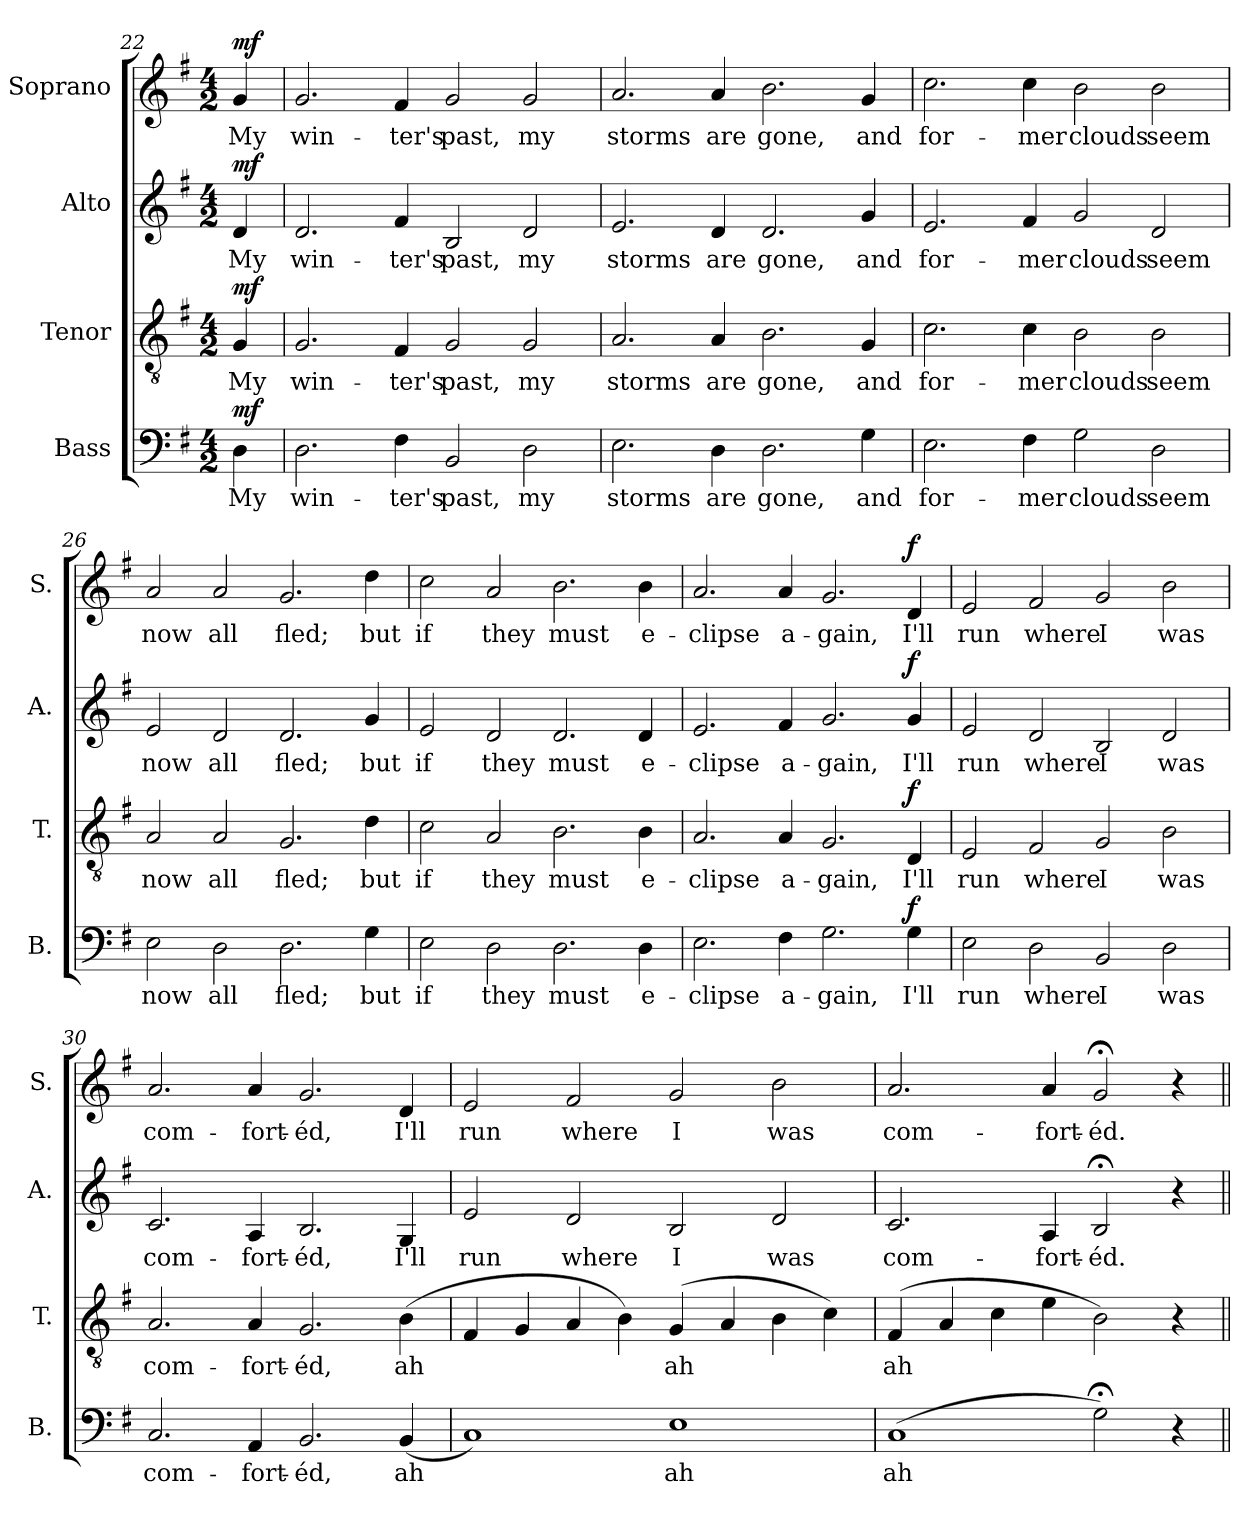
**kern	**text	**dynam	**kern	**text	**dynam	**kern	**text	**dynam	**kern	**text	**dynam
*part4	*part4	*part4	*part3	*part3	*part3	*part2	*part2	*part2	*part1	*part1	*part1
*staff4	*staff4	*staff4	*staff3	*staff3	*staff3	*staff2	*staff2	*staff2	*staff1	*staff1	*staff1
*I"Bass	*	*	*I"Tenor	*	*	*I"Alto	*	*	*I"Soprano	*	*
*I'B.	*	*	*I'T.	*	*	*I'A.	*	*	*I'S.	*	*
!!LO:PB:g=z
*clefF4	*	*	*clefGv2	*	*	*clefG2	*	*	*clefG2	*	*
*k[f#]	*	*	*k[f#]	*	*	*k[f#]	*	*	*k[f#]	*	*
*M4/2	*	*	*M4/2	*	*	*M4/2	*	*	*M4/2	*	*
=22	=22	=22	=22	=22	=22	=22	=22	=22	=22	=22	=22
!	!LO:LY:b	!LO:DY:a	!	!LO:LY:b	!LO:DY:a	!	!LO:LY:b	!LO:DY:a	!	!LO:LY:b	!LO:DY:a
4D\	My	mf	4G/	My	mf	4d/	My	mf	4g/	My	mf
=23	=23	=23	=23	=23	=23	=23	=23	=23	=23	=23	=23
!	!LO:LY:b	!	!	!LO:LY:b	!	!	!LO:LY:b	!	!	!LO:LY:b	!
2.D\	win-	.	2.G/	win-	.	2.d/	win-	.	2.g/	win-	.
!	!LO:LY:b	!	!	!LO:LY:b	!	!	!LO:LY:b	!	!	!LO:LY:b	!
4F#\	-ter's	.	4F#/	-ter's	.	4f#/	-ter's	.	4f#/	-ter's	.
!	!LO:LY:b	!	!	!LO:LY:b	!	!	!LO:LY:b	!	!	!LO:LY:b	!
2BB/	past,	.	2G/	past,	.	2B/	past,	.	2g/	past,	.
!	!LO:LY:b	!	!	!LO:LY:b	!	!	!LO:LY:b	!	!	!LO:LY:b	!
2D\	my	.	2G/	my	.	2d/	my	.	2g/	my	.
=24	=24	=24	=24	=24	=24	=24	=24	=24	=24	=24	=24
!	!LO:LY:b	!	!	!LO:LY:b	!	!	!LO:LY:b	!	!	!LO:LY:b	!
2.E\	storms	.	2.A/	storms	.	2.e/	storms	.	2.a/	storms	.
!	!LO:LY:b	!	!	!LO:LY:b	!	!	!LO:LY:b	!	!	!LO:LY:b	!
4D\	are	.	4A/	are	.	4d/	are	.	4a/	are	.
!	!LO:LY:b	!	!	!LO:LY:b	!	!	!LO:LY:b	!	!	!LO:LY:b	!
2.D\	gone,	.	2.B\	gone,	.	2.d/	gone,	.	2.b\	gone,	.
!	!LO:LY:b	!	!	!LO:LY:b	!	!	!LO:LY:b	!	!	!LO:LY:b	!
4G\	and	.	4G/	and	.	4g/	and	.	4g/	and	.
=25	=25	=25	=25	=25	=25	=25	=25	=25	=25	=25	=25
!	!LO:LY:b	!	!	!LO:LY:b	!	!	!LO:LY:b	!	!	!LO:LY:b	!
2.E\	for-	.	2.c\	for-	.	2.e/	for-	.	2.cc\	for-	.
!	!LO:LY:b	!	!	!LO:LY:b	!	!	!LO:LY:b	!	!	!LO:LY:b	!
4F#\	-mer	.	4c\	-mer	.	4f#/	-mer	.	4cc\	-mer	.
!	!LO:LY:b	!	!	!LO:LY:b	!	!	!LO:LY:b	!	!	!LO:LY:b	!
2G\	clouds	.	2B\	clouds	.	2g/	clouds	.	2b\	clouds	.
!	!LO:LY:b	!	!	!LO:LY:b	!	!	!LO:LY:b	!	!	!LO:LY:b	!
2D\	seem	.	2B\	seem	.	2d/	seem	.	2b\	seem	.
!!LO:LB:g=z
=26	=26	=26	=26	=26	=26	=26	=26	=26	=26	=26	=26
!	!LO:LY:b	!	!	!LO:LY:b	!	!	!LO:LY:b	!	!	!LO:LY:b	!
2E\	now	.	2A/	now	.	2e/	now	.	2a/	now	.
!	!LO:LY:b	!	!	!LO:LY:b	!	!	!LO:LY:b	!	!	!LO:LY:b	!
2D\	all	.	2A/	all	.	2d/	all	.	2a/	all	.
!	!LO:LY:b	!	!	!LO:LY:b	!	!	!LO:LY:b	!	!	!LO:LY:b	!
2.D\	fled;	.	2.G/	fled;	.	2.d/	fled;	.	2.g/	fled;	.
!	!LO:LY:b	!	!	!LO:LY:b	!	!	!LO:LY:b	!	!	!LO:LY:b	!
4G\	but	.	4d\	but	.	4g/	but	.	4dd\	but	.
=27	=27	=27	=27	=27	=27	=27	=27	=27	=27	=27	=27
!	!LO:LY:b	!	!	!LO:LY:b	!	!	!LO:LY:b	!	!	!LO:LY:b	!
2E\	if	.	2c\	if	.	2e/	if	.	2cc\	if	.
!	!LO:LY:b	!	!	!LO:LY:b	!	!	!LO:LY:b	!	!	!LO:LY:b	!
2D\	they	.	2A/	they	.	2d/	they	.	2a/	they	.
!	!LO:LY:b	!	!	!LO:LY:b	!	!	!LO:LY:b	!	!	!LO:LY:b	!
2.D\	must	.	2.B\	must	.	2.d/	must	.	2.b\	must	.
!	!LO:LY:b	!	!	!LO:LY:b	!	!	!LO:LY:b	!	!	!LO:LY:b	!
4D\	e-	.	4B\	e-	.	4d/	e-	.	4b\	e-	.
=28	=28	=28	=28	=28	=28	=28	=28	=28	=28	=28	=28
!	!LO:LY:b	!	!	!LO:LY:b	!	!	!LO:LY:b	!	!	!LO:LY:b	!
2.E\	-clipse	.	2.A/	-clipse	.	2.e/	-clipse	.	2.a/	-clipse	.
!	!LO:LY:b	!	!	!LO:LY:b	!	!	!LO:LY:b	!	!	!LO:LY:b	!
4F#\	a-	.	4A/	a-	.	4f#/	a-	.	4a/	a-	.
!	!LO:LY:b	!	!	!LO:LY:b	!	!	!LO:LY:b	!	!	!LO:LY:b	!
2.G\	-gain,	.	2.G/	-gain,	.	2.g/	-gain,	.	2.g/	-gain,	.
!	!LO:LY:b	!LO:DY:a	!	!LO:LY:b	!LO:DY:a	!	!LO:LY:b	!LO:DY:a	!	!LO:LY:b	!LO:DY:a
4G\	I'll	f	4D/	I'll	f	4g/	I'll	f	4d/	I'll	f
!!LO:PB:g=z
=29	=29	=29	=29	=29	=29	=29	=29	=29	=29	=29	=29
!	!LO:LY:b	!	!	!LO:LY:b	!	!	!LO:LY:b	!	!	!LO:LY:b	!
2E\	run	.	2E/	run	.	2e/	run	.	2e/	run	.
!	!LO:LY:b	!	!	!LO:LY:b	!	!	!LO:LY:b	!	!	!LO:LY:b	!
2D\	where	.	2F#/	where	.	2d/	where	.	2f#/	where	.
!	!LO:LY:b	!	!	!LO:LY:b	!	!	!LO:LY:b	!	!	!LO:LY:b	!
2BB/	I	.	2G/	I	.	2B/	I	.	2g/	I	.
!	!LO:LY:b	!	!	!LO:LY:b	!	!	!LO:LY:b	!	!	!LO:LY:b	!
2D\	was	.	2B\	was	.	2d/	was	.	2b\	was	.
=30	=30	=30	=30	=30	=30	=30	=30	=30	=30	=30	=30
!	!LO:LY:b	!	!	!LO:LY:b	!	!	!LO:LY:b	!	!	!LO:LY:b	!
2.C/	com-	.	2.A/	com-	.	2.c/	com-	.	2.a/	com-	.
!	!LO:LY:b	!	!	!LO:LY:b	!	!	!LO:LY:b	!	!	!LO:LY:b	!
4AA/	-fort-	.	4A/	-fort-	.	4A/	-fort-	.	4a/	-fort-	.
!	!LO:LY:b	!	!	!LO:LY:b	!	!	!LO:LY:b	!	!	!LO:LY:b	!
2.BB/	-éd,	.	2.G/	-éd,	.	2.B/	-éd,	.	2.g/	-éd,	.
!	!LO:LY:b	!	!	!LO:LY:b	!	!	!LO:LY:b	!	!	!LO:LY:b	!
(4BB/	ah	.	(4B\	ah	.	4G/	I'll	.	4d/	I'll	.
!!LO:LB:g=z
=31	=31	=31	=31	=31	=31	=31	=31	=31	=31	=31	=31
!	!	!	!	!	!	!	!LO:LY:b	!	!	!LO:LY:b	!
1C)	.	.	4F#/	.	.	2e/	run	.	2e/	run	.
.	.	.	4G/	.	.	.	.	.	.	.	.
!	!	!	!	!	!	!	!LO:LY:b	!	!	!LO:LY:b	!
.	.	.	4A/	.	.	2d/	where	.	2f#/	where	.
.	.	.	4B\)	.	.	.	.	.	.	.	.
!	!LO:LY:b	!	!	!LO:LY:b	!	!	!LO:LY:b	!	!	!LO:LY:b	!
1E	ah	.	(4G/	ah	.	2B/	I	.	2g/	I	.
.	.	.	4A/	.	.	.	.	.	.	.	.
!	!	!	!	!	!	!	!LO:LY:b	!	!	!LO:LY:b	!
.	.	.	4B\	.	.	2d/	was	.	2b\	was	.
.	.	.	4c\)	.	.	.	.	.	.	.	.
=32	=32	=32	=32	=32	=32	=32	=32	=32	=32	=32	=32
!	!LO:LY:b	!	!	!LO:LY:b	!	!	!LO:LY:b	!	!	!LO:LY:b	!
(1C	ah	.	(4F#/	ah	.	2.c/	com-	.	2.a/	com-	.
.	.	.	4A/	.	.	.	.	.	.	.	.
.	.	.	4c\	.	.	.	.	.	.	.	.
!	!	!	!	!	!	!	!LO:LY:b	!	!	!LO:LY:b	!
.	.	.	4e\	.	.	4A/	-fort-	.	4a/	-fort-	.
!	!	!	!	!	!	!	!LO:LY:b	!	!	!LO:LY:b	!
2G;<\)	.	.	2B\)	.	.	2B;</	-éd.	.	2g;</	-éd.	.
4r	.	.	4r	.	.	4r	.	.	4r	.	.
=||	=||	=||	=||	=||	=||	=||	=||	=||	=||	=||	=||
*-	*-	*-	*-	*-	*-	*-	*-	*-	*-	*-	*-
